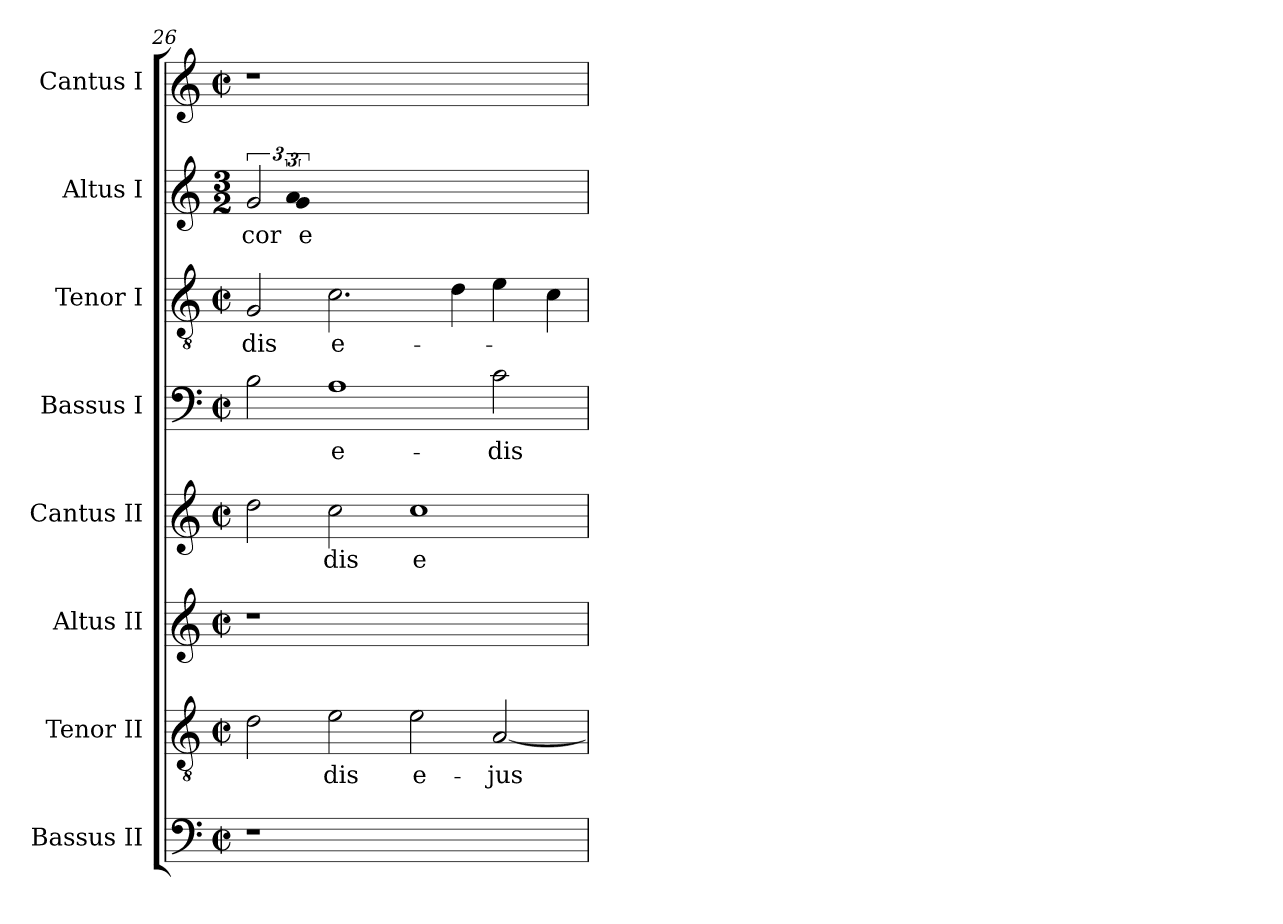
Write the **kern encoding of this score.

**kern	**kern	**text	**kern	**kern	**text	**kern	**text	**kern	**text	**kern	**text	**kern
*part8	*part7	*part7	*part6	*part5	*part5	*part4	*part4	*part3	*part3	*part2	*part2	*part1
*staff8	*staff7	*staff7	*staff6	*staff5	*staff5	*staff4	*staff4	*staff3	*staff3	*staff2	*staff2	*staff1
*I"Bassus II	*I"Tenor II	*	*I"Altus II	*I"Cantus II	*	*I"Bassus I	*	*I"Tenor I	*	*I"Altus I	*	*I"Cantus I
*clefF4	*clefGv2	*	*clefG2	*clefG2	*	*clefF4	*	*clefGv2	*	*clefG2	*	*clefG2
*M2/2	*M2/2	*	*M2/2	*M2/2	*	*M2/2	*	*M2/2	*	*M3/2	*	*M2/2
*met(c|)	*met(c|)	*	*met(c|)	*met(c|)	*	*met(c|)	*	*met(c|)	*	*	*	*met(c|)
=26	=26	=26	=26	=26	=26	=26	=26	=26	=26	=26	=26	=26
!	!	!	!	!	!	!	!	!	!LO:LY:b:cj	!LO:N:vis=2	!LO:LY:b:cj	!
*	*	*	*	*	*	*	*	*	*	*^	*	*
1r	2d\	.	1r	2dd\	.	2B\	.	2G/	-dis	3g/	3ryy	cor	1r
!	!	!	!	!	!	!	!	!	!	!LO:N:vis=2	!LO:N:vis=1	!LO:LY:b:cj	!
!	!	!	!	!	!	!	!	!	!	!	!	!LO:LY:b:cj	!
.	.	.	.	.	.	.	.	.	.	3g/	3%2a	e	.
!	!	!LO:LY:b:cj	!	!	!LO:LY:b:cj	!	!LO:LY:b:cj	!	!LO:LY:b:cj	!	!	!	!
.	2e\	-dis	.	2cc\	dis	1A	e-	2.c\	e-	.	.	.	.
.	.	.	.	.	.	.	.	.	.	1ryy	.	.	.
!	!	!LO:LY:b:cj	!	!	!LO:LY:b:cj	!	!	!	!	!	!	!	!
1ryy	2e\	e-	1ryy	1cc	e	.	.	.	.	.	1ryy	.	1ryy
.	.	.	.	.	.	.	.	4d\	.	.	.	.	.
!	!	!LO:LY:b	!	!	!	!	!LO:LY:b:cj	!	!	!	!	!	!
.	[<2A/	-jus	.	.	.	2c\	-dis	4e\	.	.	.	.	.
.	.	.	.	.	.	.	.	.	.	3ryy	.	.	.
.	.	.	.	.	.	.	.	4c\	.	.	.	.	.
*	*	*	*	*	*	*	*	*	*	*v	*v	*	*
=	=	=	=	=	=	=	=	=	=	=	=	=
*-	*-	*-	*-	*-	*-	*-	*-	*-	*-	*-	*-	*-
